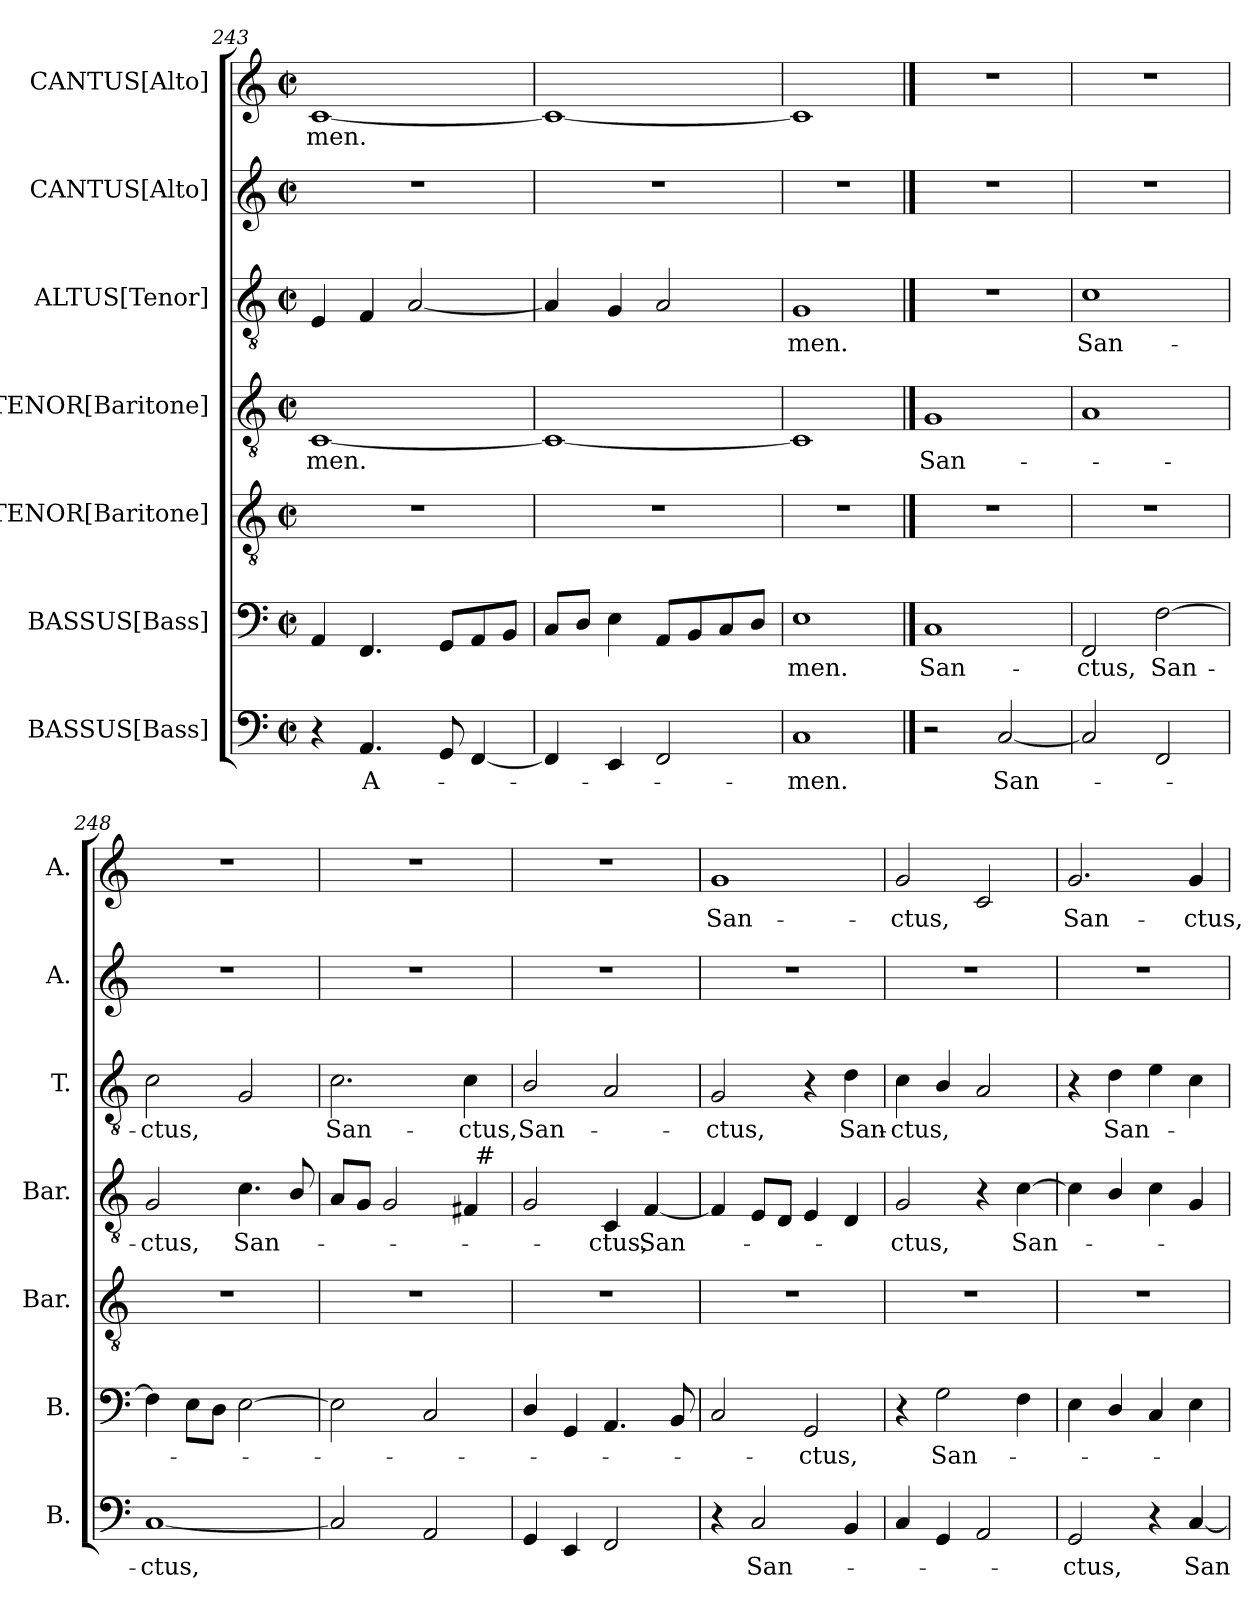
**kern	**text	**kern	**text	**kern	**kern	**text	**kern	**text	**kern	**kern	**text
*part7	*part7	*part6	*part6	*part5	*part4	*part4	*part3	*part3	*part2	*part1	*part1
*staff7	*staff7	*staff6	*staff6	*staff5	*staff4	*staff4	*staff3	*staff3	*staff2	*staff1	*staff1
*I"BASSUS[Bass]	*	*I"BASSUS[Bass]	*	*I"TENOR[Baritone]	*I"TENOR[Baritone]	*	*I"ALTUS[Tenor]	*	*I"CANTUS[Alto]	*I"CANTUS[Alto]	*
*I'B.	*	*I'B.	*	*I'Bar.	*I'Bar.	*	*I'T.	*	*I'A.	*I'A.	*
*clefF4	*	*clefF4	*	*clefGv2	*clefGv2	*	*clefGv2	*	*clefG2	*clefG2	*
*	*	*	*	*ITrd7c12	*ITrd7c12	*	*ITrd7c12	*	*	*	*
*k[]	*	*k[]	*	*k[]	*k[]	*	*k[]	*	*k[]	*k[]	*
*C:	*	*C:	*	*C:	*C:	*	*C:	*	*C:	*C:	*
*M2/2	*	*M2/2	*	*M2/2	*M2/2	*	*M2/2	*	*M2/2	*M2/2	*
*met(c|)	*	*met(c|)	*	*met(c|)	*met(c|)	*	*met(c|)	*	*met(c|)	*met(c|)	*
=243	=243	=243	=243	=243	=243	=243	=243	=243	=243	=243	=243
!	!	!	!	!	!	!LO:LY:b	!	!	!	!	!LO:LY:b
4r	.	4AA/	.	1r	[<1CC	-men.	4EE/	.	1r	[<1c	-men.
!	!LO:LY:b	!	!	!	!	!	!	!	!	!	!
4.AA/	A-	4.FF/	.	.	.	.	4FF/	.	.	.	.
.	.	.	.	.	.	.	[<2AA/	.	.	.	.
8GG/	.	8GG/L	.	.	.	.	.	.	.	.	.
[<4FF/	.	8AA/	.	.	.	.	.	.	.	.	.
.	.	8BB/J	.	.	.	.	.	.	.	.	.
=244	=244	=244	=244	=244	=244	=244	=244	=244	=244	=244	=244
4FF/]	.	8C/L	.	1r	1CC_	.	4AA/]	.	1r	1c_	.
.	.	8D/J	.	.	.	.	.	.	.	.	.
4EE/	.	4E\	.	.	.	.	4GG/	.	.	.	.
2FF/	.	8AA/L	.	.	.	.	2AA/	.	.	.	.
.	.	8BB/	.	.	.	.	.	.	.	.	.
.	.	8C/	.	.	.	.	.	.	.	.	.
.	.	8D/J	.	.	.	.	.	.	.	.	.
=245	=245	=245	=245	=245	=245	=245	=245	=245	=245	=245	=245
!	!LO:LY:b	!	!LO:LY:b	!	!	!	!	!LO:LY:b	!	!	!
1C	-men.	1E	-men.	1r	1CC]	.	1GG	-men.	1r	1c]	.
!!LO:PB:g=z
==246	==246	==246	==246	==246	==246	==246	==246	==246	==246	==246	==246
!	!	!	!LO:LY:b	!	!	!LO:LY:b	!	!	!	!	!
2r	.	1C	San-	1r	1GG	San-	1r	.	1r	1r	.
!	!LO:LY:b	!	!	!	!	!	!	!	!	!	!
[<2C/	San-	.	.	.	.	.	.	.	.	.	.
=247	=247	=247	=247	=247	=247	=247	=247	=247	=247	=247	=247
!	!	!	!LO:LY:b	!	!	!	!	!LO:LY:b	!	!	!
2C/]	.	2FF/	-ctus,	1r	1AA	.	1C	San-	1r	1r	.
!	!	!	!LO:LY:b	!	!	!	!	!	!	!	!
2FF/	.	[>2F\	San-	.	.	.	.	.	.	.	.
=248	=248	=248	=248	=248	=248	=248	=248	=248	=248	=248	=248
!	!LO:LY:b	!	!	!	!	!LO:LY:b	!	!LO:LY:b	!	!	!
[<1C	-ctus,	4F\]	.	1r	2GG/	-ctus,	2C\	-ctus,	1r	1r	.
.	.	8E\L	.	.	.	.	.	.	.	.	.
.	.	8D\J	.	.	.	.	.	.	.	.	.
!	!	!	!	!	!	!LO:LY:b	!	!	!	!	!
.	.	[>2E\	.	.	4.C\	San-	2GG/	.	.	.	.
.	.	.	.	.	8BB/	.	.	.	.	.	.
=249	=249	=249	=249	=249	=249	=249	=249	=249	=249	=249	=249
!	!	!	!	!	!	!	!	!LO:LY:b	!	!	!
*	*	*	*	*	*^	*	*	*	*	*	*
2C/]	.	2E\]	.	1r	8AA/L	2ryy	.	2.C\	San-	1r	1r	.
.	.	.	.	.	8GG/J	.	.	.	.	.	.	.
.	.	.	.	.	2GG/	.	.	.	.	.	.	.
2AA/	.	2C/	.	.	.	4ryy	.	.	.	.	.	.
!	!	!	!	!	!	!	!	!	!LO:LY:b	!	!	!
.	.	.	.	.	4FF#/	32ryy	.	4C\	-ctus,	.	.	.
!	!	!	!	!	!	!LO:TX:a:t=#	!	!	!	!	!	!
.	.	.	.	.	.	8..ryy	.	.	.	.	.	.
=250	=250	=250	=250	=250	=250	=250	=250	=250	=250	=250	=250	=250
!	!	!	!	!	!	!	!	!	!LO:LY:b	!	!	!
*	*	*	*	*	*v	*v	*	*	*	*	*	*
4GG/	.	4D/	.	1r	2GG/	.	2BB/	San-	1r	1r	.
4EE/	.	4GG/	.	.	.	.	.	.	.	.	.
!	!	!	!	!	!	!LO:LY:b	!	!	!	!	!
2FF/	.	4.AA/	.	.	4CC/	-ctus,	2AA/	.	.	.	.
!	!	!	!	!	!	!LO:LY:b	!	!	!	!	!
.	.	.	.	.	[<4FF/	San-	.	.	.	.	.
.	.	8BB/	.	.	.	.	.	.	.	.	.
=251	=251	=251	=251	=251	=251	=251	=251	=251	=251	=251	=251
!	!	!	!	!	!	!	!	!LO:LY:b	!	!	!LO:LY:b
4r	.	2C/	.	1r	4FF/]	.	2GG/	-ctus,	1r	1g	San-
!	!LO:LY:b	!	!	!	!	!	!	!	!	!	!
2C/	San-	.	.	.	8EE/L	.	.	.	.	.	.
.	.	.	.	.	8DD/J	.	.	.	.	.	.
!	!	!	!LO:LY:b	!	!	!	!	!	!	!	!
.	.	2GG/	-ctus,	.	4EE/	.	4r	.	.	.	.
!	!	!	!	!	!	!	!	!LO:LY:b	!	!	!
4BB/	.	.	.	.	4DD/	.	4D\	San-	.	.	.
=252	=252	=252	=252	=252	=252	=252	=252	=252	=252	=252	=252
!	!	!	!	!	!	!LO:LY:b	!	!LO:LY:b	!	!	!LO:LY:b
4C/	.	4r	.	1r	2GG/	-ctus,	4C\	-ctus,	1r	2g/	-ctus,
!	!	!	!LO:LY:b	!	!	!	!	!	!	!	!
4GG/	.	2G\	San-	.	.	.	4BB/	.	.	.	.
2AA/	.	.	.	.	4r	.	2AA/	.	.	2c/	.
!	!	!	!	!	!	!LO:LY:b	!	!	!	!	!
.	.	4F\	.	.	[>4C\	San-	.	.	.	.	.
=253	=253	=253	=253	=253	=253	=253	=253	=253	=253	=253	=253
!	!LO:LY:b	!	!	!	!	!	!	!	!	!	!LO:LY:b
2GG/	-ctus,	4E\	.	1r	4C\]	.	4r	.	1r	2.g/	San-
!	!	!	!	!	!	!	!	!LO:LY:b	!	!	!
.	.	4D/	.	.	4BB/	.	4D\	San-	.	.	.
4r	.	4C/	.	.	4C\	.	4E\	.	.	.	.
!	!LO:LY:b	!	!	!	!	!	!	!	!	!	!LO:LY:b
[<4C/	San-	4E\	.	.	4GG/	.	4C\	.	.	4g/	-ctus,
=	=	=	=	=	=	=	=	=	=	=	=
*-	*-	*-	*-	*-	*-	*-	*-	*-	*-	*-	*-
